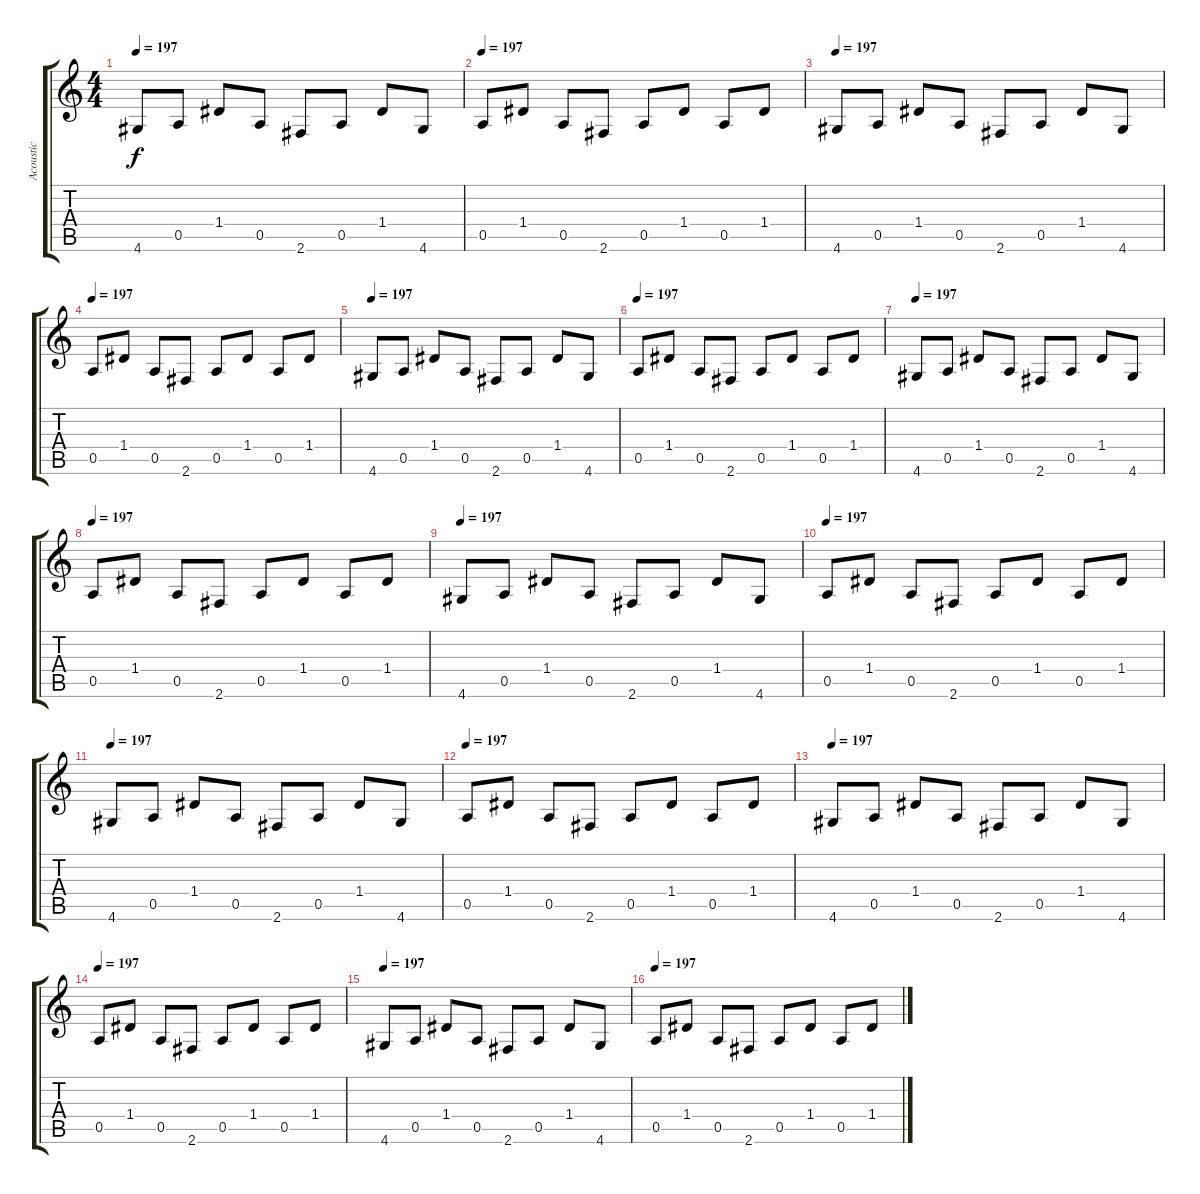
\track ("Acoustic" "Acoustic") {instrument acousticguitarsteel}
\staff {score tabs}
\tuning (E4 B3 G3 D3 A2 E2) {hide}
\ts (4 4)
\tempo 197
\clef g2
\ks c
4.6.8{dy f} 0.5.8 1.4.8 0.5.8 2.6.8 0.5.8 1.4.8 4.6.8 |
\tempo 197
0.5.8 1.4.8 0.5.8 2.6.8 0.5.8 1.4.8 0.5.8 1.4.8 |
\tempo 197
4.6.8 0.5.8 1.4.8 0.5.8 2.6.8 0.5.8 1.4.8 4.6.8 |
\tempo 197
0.5.8 1.4.8 0.5.8 2.6.8 0.5.8 1.4.8 0.5.8 1.4.8 |
\tempo 197
4.6.8 0.5.8 1.4.8 0.5.8 2.6.8 0.5.8 1.4.8 4.6.8 |
\tempo 197
0.5.8 1.4.8 0.5.8 2.6.8 0.5.8 1.4.8 0.5.8 1.4.8 |
\tempo 197
4.6.8 0.5.8 1.4.8 0.5.8 2.6.8 0.5.8 1.4.8 4.6.8 |
\tempo 197
0.5.8 1.4.8 0.5.8 2.6.8 0.5.8 1.4.8 0.5.8 1.4.8 |
\tempo 197
4.6.8 0.5.8 1.4.8 0.5.8 2.6.8 0.5.8 1.4.8 4.6.8 |
\tempo 197
0.5.8 1.4.8 0.5.8 2.6.8 0.5.8 1.4.8 0.5.8 1.4.8 |
\tempo 197
4.6.8 0.5.8 1.4.8 0.5.8 2.6.8 0.5.8 1.4.8 4.6.8 |
\tempo 197
0.5.8 1.4.8 0.5.8 2.6.8 0.5.8 1.4.8 0.5.8 1.4.8 |
\tempo 197
4.6.8 0.5.8 1.4.8 0.5.8 2.6.8 0.5.8 1.4.8 4.6.8 |
\tempo 197
0.5.8 1.4.8 0.5.8 2.6.8 0.5.8 1.4.8 0.5.8 1.4.8 |
\tempo 197
4.6.8 0.5.8 1.4.8 0.5.8 2.6.8 0.5.8 1.4.8 4.6.8 |
\tempo 197
0.5.8 1.4.8 0.5.8 2.6.8 0.5.8 1.4.8 0.5.8 1.4.8
